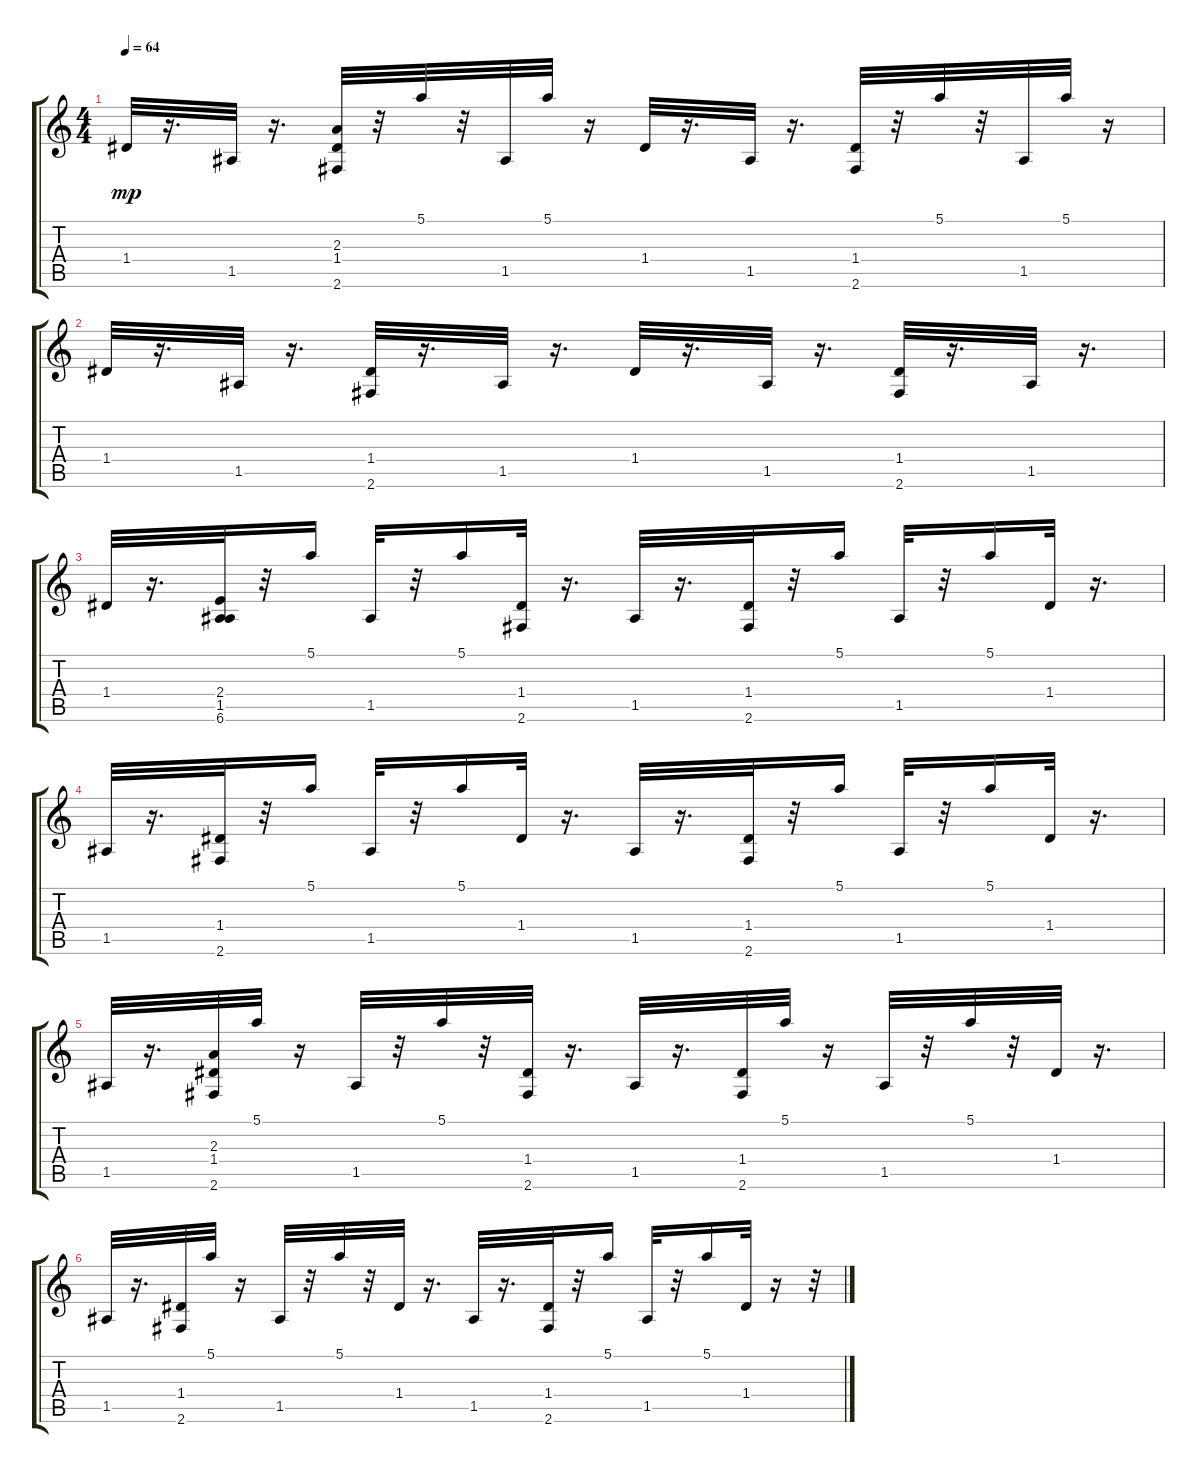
\track "" {instrument acousticguitarnylon}
\staff {score tabs}
\tuning (E4 B3 G3 D3 A2 E2) {hide}
\ts (4 4)
\tempo 64
\clef g2
\ks c
1.4.32{dy mp} r.16{d} 1.5.32 r.16{d} (2.3 1.4 2.6).32 r.32 5.1.32 r.32 1.5.32 5.1.32 r.16 1.4.32 r.16{d} 1.5.32 r.16{d} (1.4 2.6).32 r.32 5.1.32 r.32 1.5.32 5.1.32 r.16 |
1.4.32 r.16{d} 1.5.32 r.16{d} (1.4 2.6).32 r.16{d} 1.5.32 r.16{d} 1.4.32 r.16{d} 1.5.32 r.16{d} (1.4 2.6).32 r.16{d} 1.5.32 r.16{d} |
1.4.32 r.16{d} (2.4 1.5 6.6).32 r.32 5.1.16 1.5.32 r.32 5.1.16 (1.4 2.6).32 r.16{d} 1.5.32 r.16{d} (1.4 2.6).32 r.32 5.1.16 1.5.32 r.32 5.1.16 1.4.32 r.16{d} |
1.5.32 r.16{d} (1.4 2.6).32 r.32 5.1.16 1.5.32 r.32 5.1.16 1.4.32 r.16{d} 1.5.32 r.16{d} (1.4 2.6).32 r.32 5.1.16 1.5.32 r.32 5.1.16 1.4.32 r.16{d} |
1.5.32 r.16{d} (2.3 1.4 2.6).32 5.1.32 r.16 1.5.32 r.32 5.1.32 r.32 (1.4 2.6).32 r.16{d} 1.5.32 r.16{d} (1.4 2.6).32 5.1.32 r.16 1.5.32 r.32 5.1.32 r.32 1.4.32 r.16{d} |
1.5.32 r.16{d} (1.4 2.6).32 5.1.32 r.16 1.5.32 r.32 5.1.32 r.32 1.4.32 r.16{d} 1.5.32 r.16{d} (1.4 2.6).32 r.32 5.1.16 1.5.32 r.32 5.1.16 1.4.32 r.16 r.32
